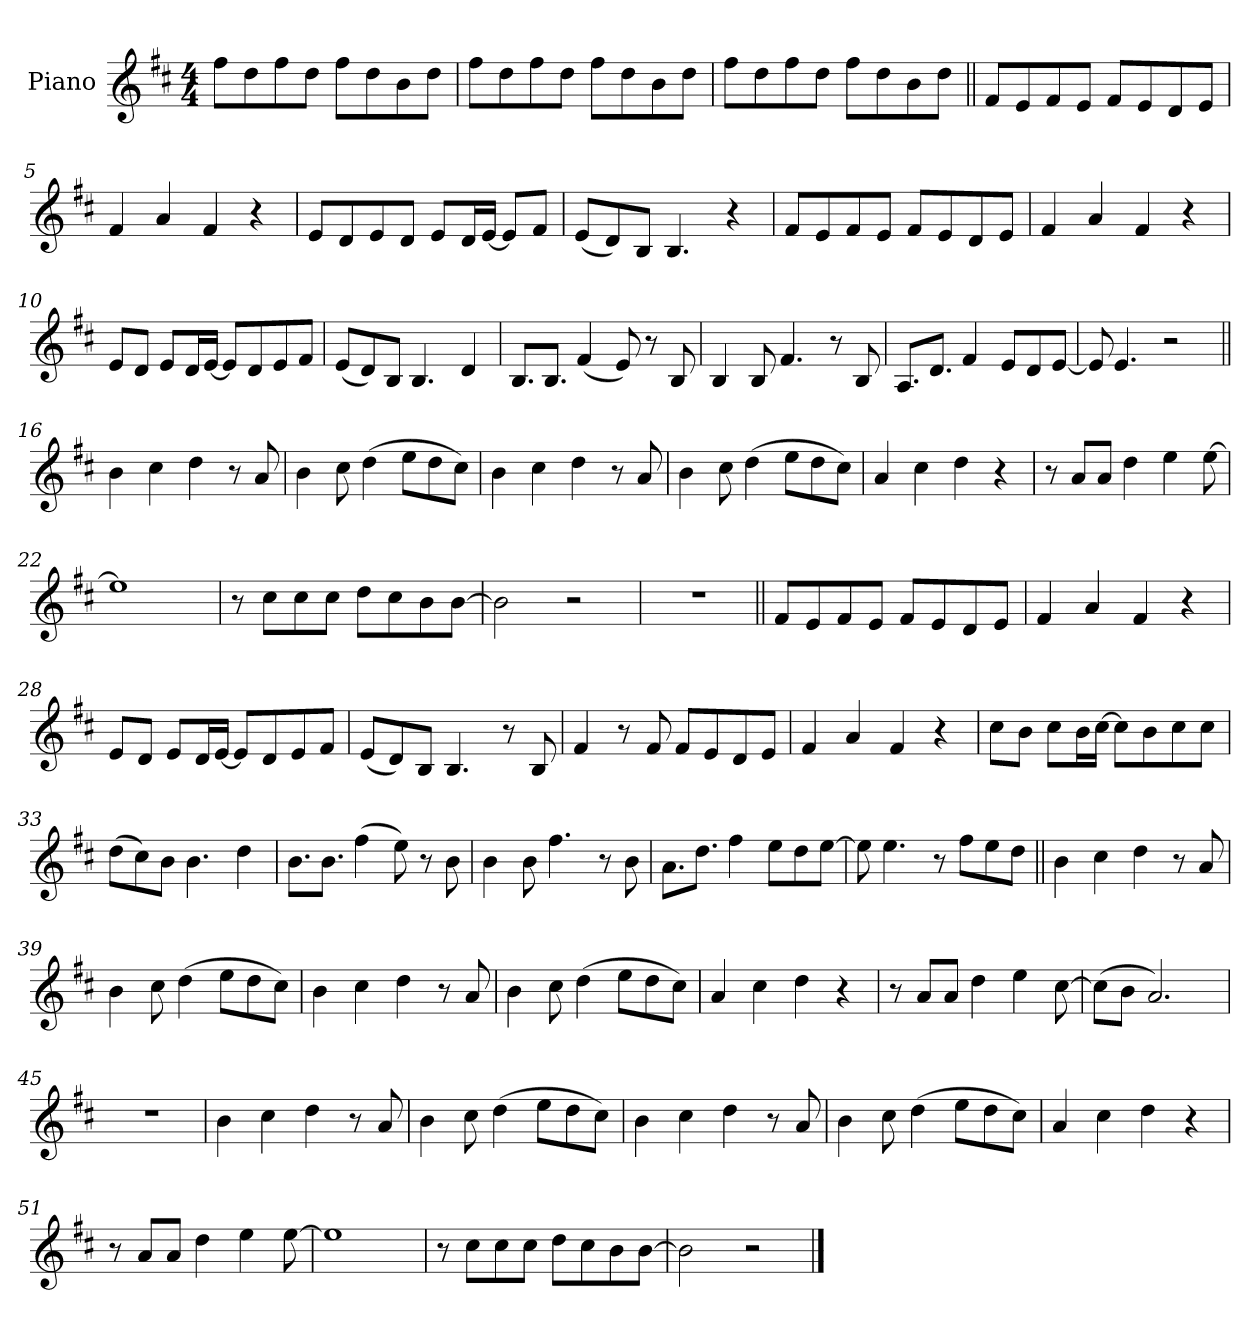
**kern
*part1
*staff1
*I"Piano
*I'Pno.
*clefG2
*k[f#c#]
*M4/4
*MM100
=1
8ff#!L
8dd!
8ff#!
8dd!J
8ff#!L
8dd!
8b!
8dd!J
=2
8ff#!L
8dd!
8ff#!
8dd!J
8ff#!L
8dd!
8b!
8dd!J
=3
8ff#!L
8dd!
8ff#!
8dd!J
8ff#!L
8dd!
8b!
8dd!J
=4||
8f#L
8e
8f#
8eJ
8f#L
8e
8d
8eJ
=5
4f#
4a
4f#
4r
=6
8eL
8d
8e
8dJ
8eL
16dL
[16eJJ
8eL]
8f#J
=7
(<8eL
8d)
8BJ
4.B
4r
=8
8f#L
8e
8f#
8eJ
8f#L
8e
8d
8eJ
=9
4f#
4a
4f#
4r
=10
8eL
8dJ
8eL
16dL
[16eJJ
8eL]
8d
8e
8f#J
=11
(<8eL
8d)
8BJ
4.B
4d
=12
8.BL
8.BJ
(<4f#
8e)
8r
8B
=13
4B
8B
4.f#
8r
8B
=14
8.AL
8.dJ
4f#
8eL
8d
[8eJ
=15
8e]
4.e
2r
=16||
4b
4cc#
4dd
8r
8a
=17
4b
8cc#
(>4dd
8eeL
8dd
8cc#J)
=18
4b
4cc#
4dd
8r
8a
=19
4b
8cc#
(>4dd
8eeL
8dd
8cc#J)
=20
4a
4cc#
4dd
4r
=21
8r
8aL
8aJ
4dd
4ee
[8ee
=22
1ee]
=23
8r
8cc#L
8cc#
8cc#J
8ddL
8cc#
8b
[8bJ
=24
2b]
2r
=25
1r
=26||
8f#L
8e
8f#
8eJ
8f#L
8e
8d
8eJ
=27
4f#
4a
4f#
4r
=28
8eL
8dJ
8eL
16dL
[16eJJ
8eL]
8d
8e
8f#J
=29
(<8eL
8d)
8BJ
4.B
8r
8B
=30
4f#
8r
8f#
8f#L
8e
8d
8eJ
=31
4f#
4a
4f#
4r
=32
8cc#L
8bJ
8cc#L
16bL
[16cc#JJ
8cc#L]
8b
8cc#
8cc#J
=33
(>8ddL
8cc#)
8bJ
4.b
4dd
=34
8.bL
8.bJ
(>4ff#
8ee)
8r
8b
=35
4b
8b
4.ff#
8r
8b
=36
8.aL
8.ddJ
4ff#
8eeL
8dd
[8eeJ
=37
8ee]
4.ee
8r
8ff#L
8ee
8ddJ
=38||
4b
4cc#
4dd
8r
8a
=39
4b
8cc#
(>4dd
8eeL
8dd
8cc#J)
=40
4b
4cc#
4dd
8r
8a
=41
4b
8cc#
(>4dd
8eeL
8dd
8cc#J)
=42
4a
4cc#
4dd
4r
=43
8r
8aL
8aJ
4dd
4ee
[8cc#
=44
(>8cc#L]
8bJ
2.a)
=45
1r
=46
4b
4cc#
4dd
8r
8a
=47
4b
8cc#
(>4dd
8eeL
8dd
8cc#J)
=48
4b
4cc#
4dd
8r
8a
=49
4b
8cc#
(>4dd
8eeL
8dd
8cc#J)
=50
4a
4cc#
4dd
4r
=51
8r
8aL
8aJ
4dd
4ee
[8ee
=52
1ee]
=53
8r
8cc#L
8cc#
8cc#J
8ddL
8cc#
8b
[8bJ
=54
2b]
2r
==
*-
